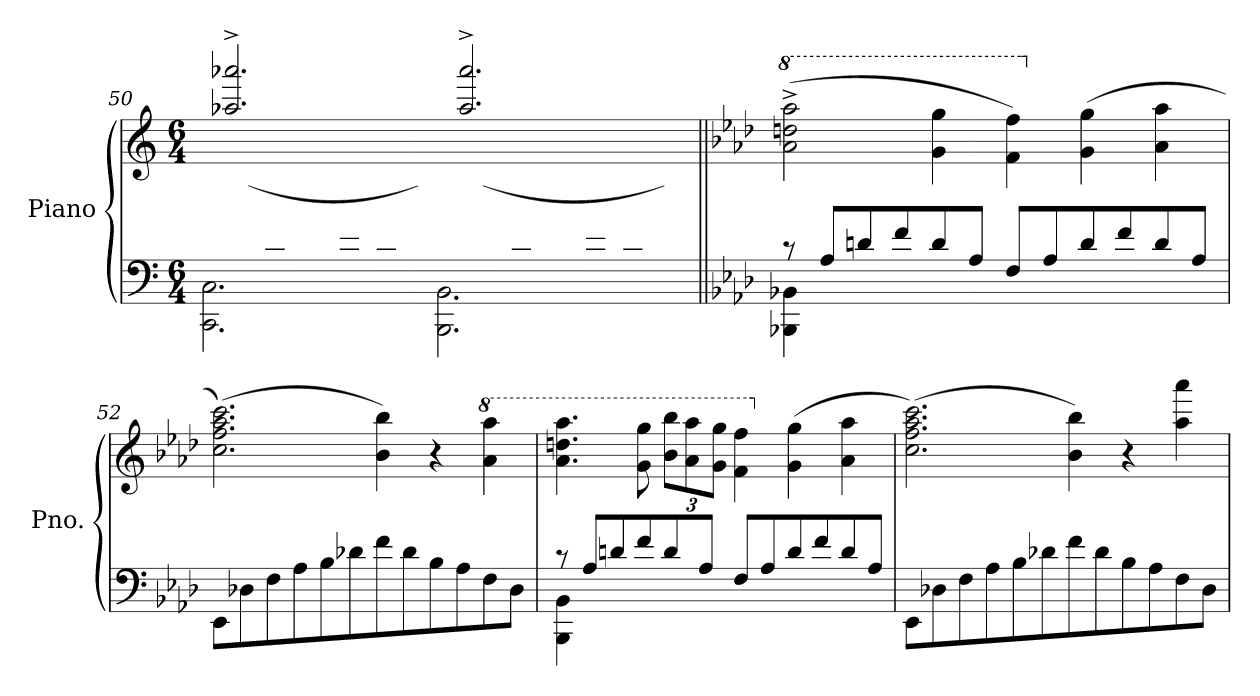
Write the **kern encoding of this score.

**kern	**kern
*part1	*part1
*staff2	*staff1
*I"Piano	*
*I'Pno.	*
*clefF4	*clefG2
*k[]	*k[]
*M6/4	*M6/4
=50	=50
*^	*^
8C/Lyy	2.CC\ 2.C\	2.aa-X/^ 2.aaa-X/^	(>8aa-\Lyy
8c/	.	.	8cc\
8A-X/	.	.	8ff\
8f/	.	.	8a-X\
8c/	.	.	8cc\
8A-/J	.	.	8ff\J)
8BB/Lyy	2.BBB\ 2.BB\	2.aa-/^ 2.aaa-/^	(>8aa-\Lyy
8d-X/	.	.	8dd-X\
8A-/	.	.	8ff\
8f/	.	.	8a-\
8d-/	.	.	8dd-\
8A-/J	.	.	8ff\J)
*	*	*v	*v
!!LO:LB:g=z
=51||	=51||	=51||
*k[b-e-a-d-]	*	*k[b-e-a-d-]
*	*	*8va
8r	4BBB-X\ 4BB-X\	(>2aa-\^ 2dddn\^ 2aaa-\^
8A-/L	.	.
8dn/	1ryy	.
8f/	.	.
8d/	.	4gg\ 4ggg\
8A-/J	.	.
8F/L	.	4ff\ 4fff\)
8A-/	.	.
*	*	*X8va
8d/	.	(>4g\ 4gg\
8f/	.	.
8d/	4ryy	4a-\ 4aa-\
8A-/J	.	.
*v	*v	*
=52	=52
8EE-\L	(>2.cc\ 2.ff\ 2.aa-\ 2.ccc\)
8D-X\	.
8F\	.
8A-\	.
8B-\	.
8d-X\	.
8f\	4b-\ 4bb-\)
8d-\	.
8B-\	4r
8A-\	.
*	*8va
8F\	4aa-\ 4aaa-\
8D-\J	.
=53	=53
*^	*
8r	4BBB-\ 4BB-\	4.aa-\ 4.dddn\ 4.aaa-\
8A-/L	.	.
8dn/	1ryy	.
8f/	.	8gg\ 8ggg\
*	*	*Xbrackettup
8d/	.	12bb-\ 12bbb-\L
.	.	12aa-\ 12aaa-\
8A-/J	.	.
.	.	12gg\ 12ggg\J
8F/L	.	4ff\ 4fff\
8A-/	.	.
*	*	*X8va
8d/	.	(>4g\ 4gg\
8f/	.	.
8d/	4ryy	4a-\ 4aa-\
8A-/J	.	.
*v	*v	*
!!LO:LB:g=z
=54	=54
8EE-\L	(>2.cc\ 2.ff\ 2.aa-\ 2.ccc\)
8D-X\	.
8F\	.
8A-\	.
8B-\	.
8d-X\	.
8f\	4b-\ 4bb-\)
8d-\	.
8B-\	4r
8A-\	.
8F\	4aa-\ 4aaa-\
8D-\J	.
=	=
*-	*-
